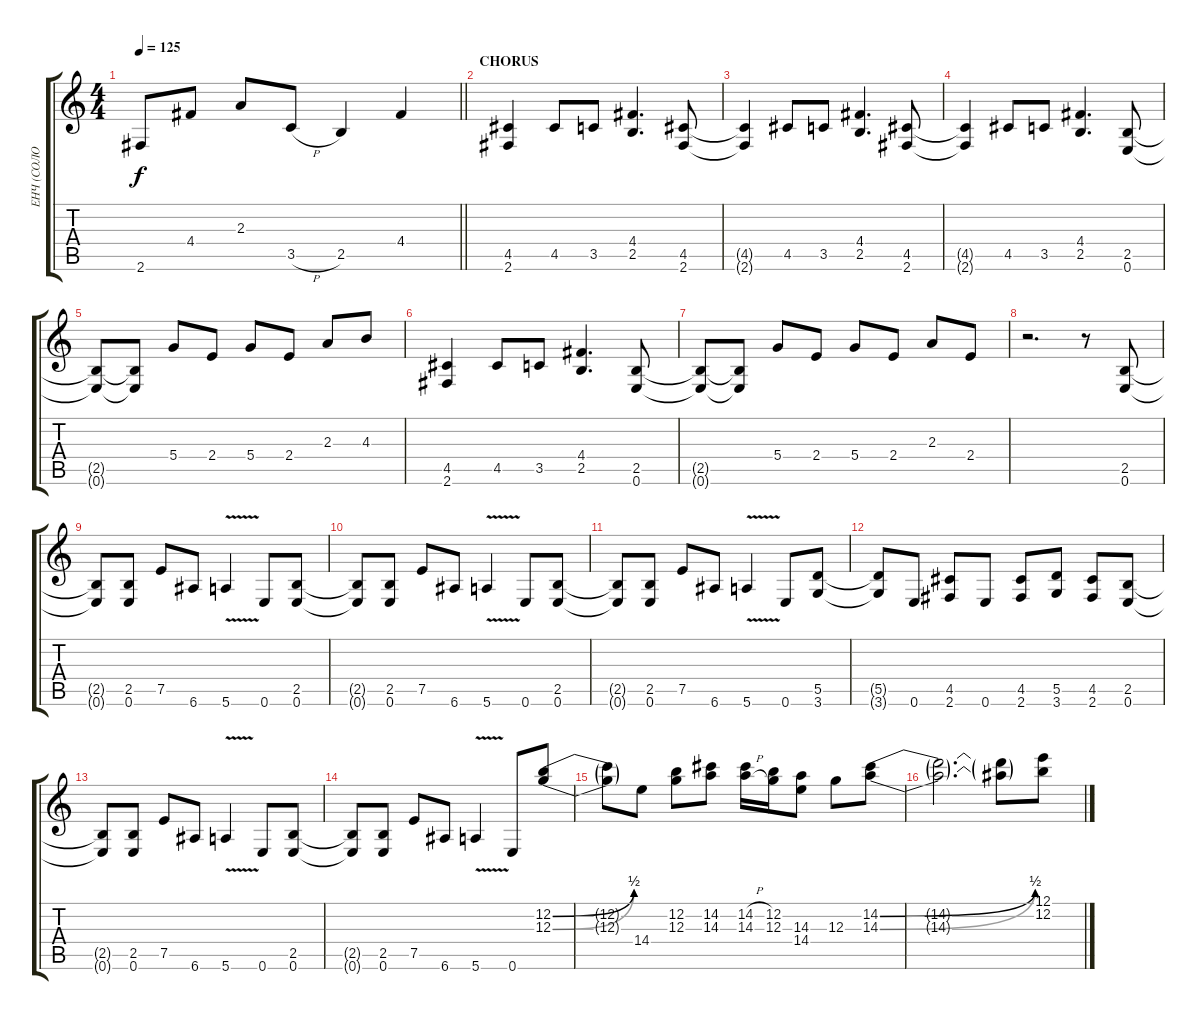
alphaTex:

\track ("ЕНЧ (СОЛО гитара)" "ЕНЧ (СОЛО ") {instrument distortionguitar}
\staff {score tabs}
\tuning (E4 B3 G3 D3 A2 E2) {hide}
\ts (4 4)
\tempo 125
\clef g2
\barLineRight lightlight
\ks c
2.6{t}.8{dy f} 4.4.8 2.3.8 3.5{h}.8 2.5.4 4.4.4 |
\section ("" "CHORUS")
(4.5 2.6).4 4.5.8 3.5.8 (4.4 2.5).4{d} (4.5 2.6).8 |
(4.5{t} 2.6{t}).4 4.5.8 3.5.8 (4.4 2.5).4{d} (4.5 2.6).8 |
(4.5{t} 2.6{t}).4 4.5.8 3.5.8 (4.4 2.5).4{d} (2.5 0.6).8 |
(2.5{t} 0.6{t}).8 (2.5{t} 0.6{t}).8 5.4.8 2.4.8 5.4.8 2.4.8 2.3.8 4.3.8 |
(4.5 2.6).4 4.5.8 3.5.8 (4.4 2.5).4{d} (2.5 0.6).8 |
(2.5{t} 0.6{t}).8 (2.5{t} 0.6{t}).8 5.4.8 2.4.8 5.4.8 2.4.8 2.3.8 2.4.8 |
r.2{d} r.8 (2.5 0.6).8 |
(2.5{t} 0.6{t}).8 (2.5 0.6).8 7.5.8 6.6.8 5.6{v}.4 0.6.8 (2.5 0.6).8 |
(2.5{t} 0.6{t}).8 (2.5 0.6).8 7.5.8 6.6.8 5.6{v}.4 0.6.8 (2.5 0.6).8 |
(2.5{t} 0.6{t}).8 (2.5 0.6).8 7.5.8 6.6.8 5.6{v}.4 0.6.8 (5.5 3.6).8 |
(5.5{t} 3.6{t}).8 0.6.8 (4.5 2.6).8 0.6.8 (4.5 2.6).8 (5.5 3.6).8 (4.5 2.6).8 (2.5 0.6).8 |
(2.5{t} 0.6{t}).8 (2.5 0.6).8 7.5.8 6.6.8 5.6{v}.4 0.6.8 (2.5 0.6).8 |
(2.5{t} 0.6{t}).8 (2.5 0.6).8 7.5.8 6.6.8 5.6{v}.4 0.6.8 (12.2{be (bend 0 0 60 2)} 12.3{be (bend 0 0 60 2)}).8 |
(12.2{t} 12.3{t}).8 14.4.8 (12.2 12.3).8 (14.2 14.3).8 (14.2{h} 14.3{h}).16 (12.2 12.3).16 (14.3 14.4).8 12.3.8 (14.2{be (bend 0 0 60 2)} 14.3{be (bend 0 0 60 2)}).8 |
(14.2{t} 14.3{t}).2{d} (14.2{t} 14.3{t}).8 (12.1{ss} 12.2{ss}).8
